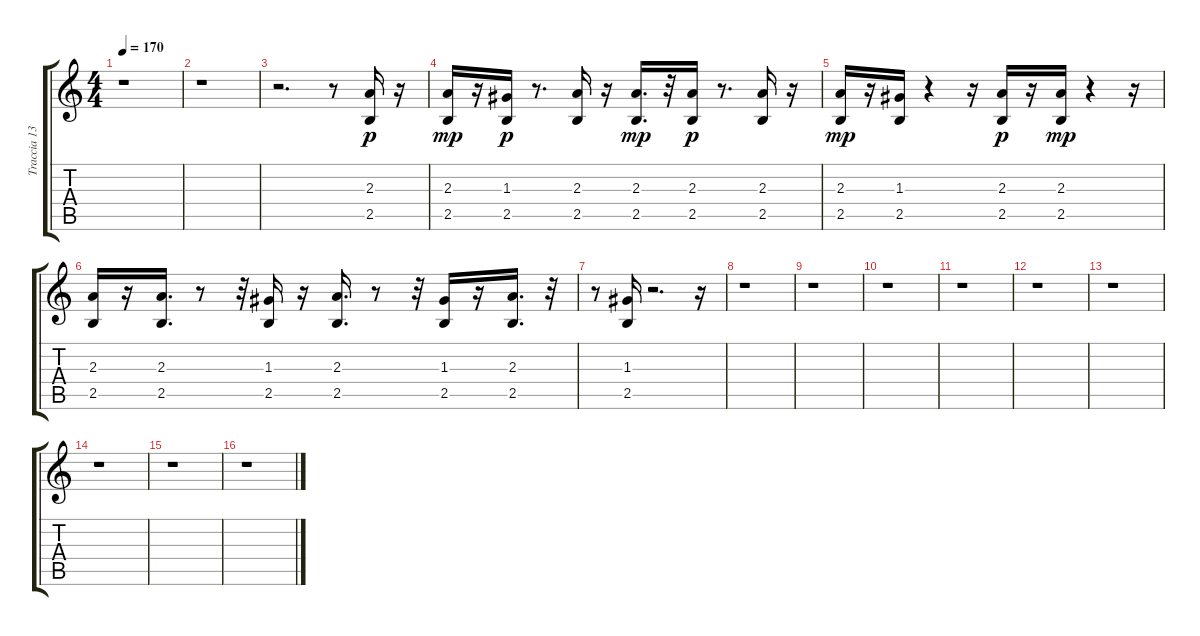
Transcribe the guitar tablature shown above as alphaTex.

\track ("Traccia 13" "Traccia 13") {instrument electricguitarmuted}
\staff {score tabs}
\tuning (E4 B3 G3 D3 A2 E2) {hide}
\ts (4 4)
\tempo 170
\clef g2
\ks c
r.1{dy mp} |
r.1 |
r.2{d} r.8 (2.3 2.5).16{dy p} r.16 |
(2.3 2.5).16{dy mp} r.16 (1.3 2.5).16{dy p} r.8{d} (2.3 2.5).16 r.16 (2.3 2.5).16{d dy mp} r.32 (2.3 2.5).16{dy p} r.8{d} (2.3 2.5).16 r.16 |
(2.3 2.5).16{dy mp} r.16 (1.3 2.5).16 r.4 r.16 (2.3 2.5).16{dy p} r.16 (2.3 2.5).16{dy mp} r.4 r.16 |
(2.3 2.5).16 r.16 (2.3 2.5).16{d} r.8 r.32 (1.3 2.5).16 r.16 (2.3 2.5).16{d} r.8 r.32 (1.3 2.5).16 r.16 (2.3 2.5).16{d} r.32 |
r.8 (1.3 2.5).16 r.2{d} r.16 |
r.1 |
r.1 |
r.1 |
r.1 |
r.1 |
r.1 |
r.1 |
r.1 |
r.1
